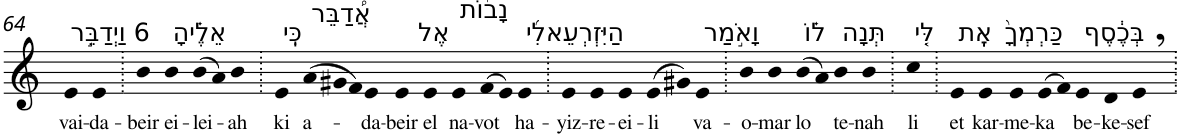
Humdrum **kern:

**kern	**text
*part1	*part1
*staff1	*staff1
*I"Piano	*
*I'Pno	*
!!LO:PB:g=z
*clefG2	*
*k[]	*
=64	=64
!LO:TX:a:t=6 וַיְדַבֵּ֣ר	!
!	!LO:LY:b
4e	vai-
!	!LO:LY:b
4e	-da-
=65.	=65.
!	!LO:LY:b
4b	-beir
!LO:TX:a:t=אֵלֶ֗יהָ	!
!	!LO:LY:b
4b	ei-
!	!LO:LY:b
(>8b	-lei-
8a)	.
!	!LO:LY:b
4b	-ah
=66.	=66.
!LO:TX:a:t=כִּֽי	!
!	!LO:LY:b
4e	ki
*Xtuplet	*
!LO:TX:a:t=אֲ֠דַבֵּר	!
!	!LO:LY:b
(>12a	a-
12g#X	.
12f)	.
!	!LO:LY:b
4e	-da-
!	!LO:LY:b
4e	-beir
!LO:TX:a:t=אֶל	!
!	!LO:LY:b
4e	el
!LO:TX:a:t=נָב֨וֹת	!
!	!LO:LY:b
4e	na-
!	!LO:LY:b
(>8f	-vot
8e)	.
!LO:TX:a:t=הַיִּזְרְעֵאלִ֜י	!
!	!LO:LY:b
4e	ha-
=67.	=67.
!	!LO:LY:b
4e	-yiz-
!	!LO:LY:b
4e	-re-
!	!LO:LY:b
4e	-ei-
!	!LO:LY:b
(>8e	-li
8g#X)	.
!LO:TX:a:t=וָאֹ֣מַר	!
!	!LO:LY:b
4e	va-
=68.	=68.
!	!LO:LY:b
4b	-o-
!	!LO:LY:b
4b	-mar
!LO:TX:a:t=ל֗וֹ	!
!	!LO:LY:b
(>8b	lo
8a)	.
!LO:TX:a:t=תְּנָה	!
!	!LO:LY:b
4b	te-
!	!LO:LY:b
4b	-nah
=69.	=69.
!LO:TX:a:t=לִּ֤י	!
!	!LO:LY:b
4cc	li
=70.	=70.
!LO:TX:a:t=אֶֽת	!
!	!LO:LY:b
4e	et
!LO:TX:a:t=כַּרְמְךָ֙	!
!	!LO:LY:b
4e	kar-
!	!LO:LY:b
4e	-me-
!	!LO:LY:b
(>8e	-ka
8f)	.
!LO:TX:a:t=בְּכֶ֔סֶף	!
!	!LO:LY:b
4e	be-
!	!LO:LY:b
4d	-ke-
!	!LO:LY:b
4e,	-sef
=.	=.
*-	*-
